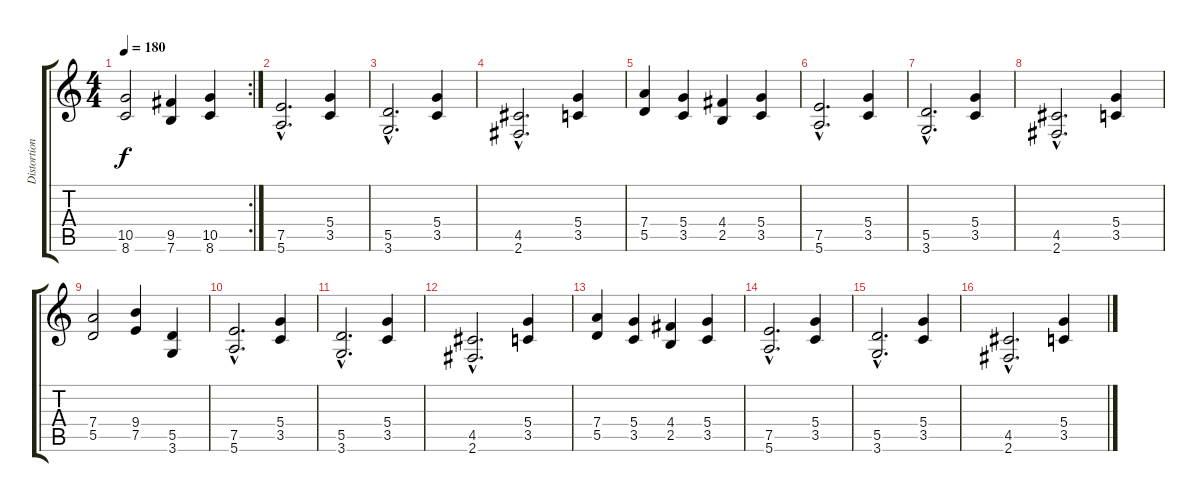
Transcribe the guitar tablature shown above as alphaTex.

\track ("Distortion Guitar" "Distortion") {instrument distortionguitar}
\staff {score tabs}
\tuning (E4 B3 G3 D3 A2 E2) {hide}
\rc 2
\ts (4 4)
\tempo 180
\clef g2
\ks c
(10.5 8.6).2{dy f} (9.5 7.6).4 (10.5 8.6).4 |
(7.5{hac} 5.6{hac}).2{d} (5.4 3.5).4 |
(5.5{hac} 3.6{hac}).2{d} (5.4 3.5).4 |
(4.5{hac} 2.6{hac}).2{d} (5.4 3.5).4 |
(7.4 5.5).4 (5.4 3.5).4 (4.4 2.5).4 (5.4 3.5).4 |
(7.5{hac} 5.6{hac}).2{d} (5.4 3.5).4 |
(5.5{hac} 3.6{hac}).2{d} (5.4 3.5).4 |
(4.5{hac} 2.6{hac}).2{d} (5.4 3.5).4 |
(7.4 5.5).2 (9.4 7.5).4 (5.5 3.6).4 |
(7.5{hac} 5.6{hac}).2{d} (5.4 3.5).4 |
(5.5{hac} 3.6{hac}).2{d} (5.4 3.5).4 |
(4.5{hac} 2.6{hac}).2{d} (5.4 3.5).4 |
(7.4 5.5).4 (5.4 3.5).4 (4.4 2.5).4 (5.4 3.5).4 |
(7.5{hac} 5.6{hac}).2{d} (5.4 3.5).4 |
(5.5{hac} 3.6{hac}).2{d} (5.4 3.5).4 |
(4.5{hac} 2.6{hac}).2{d} (5.4 3.5).4
